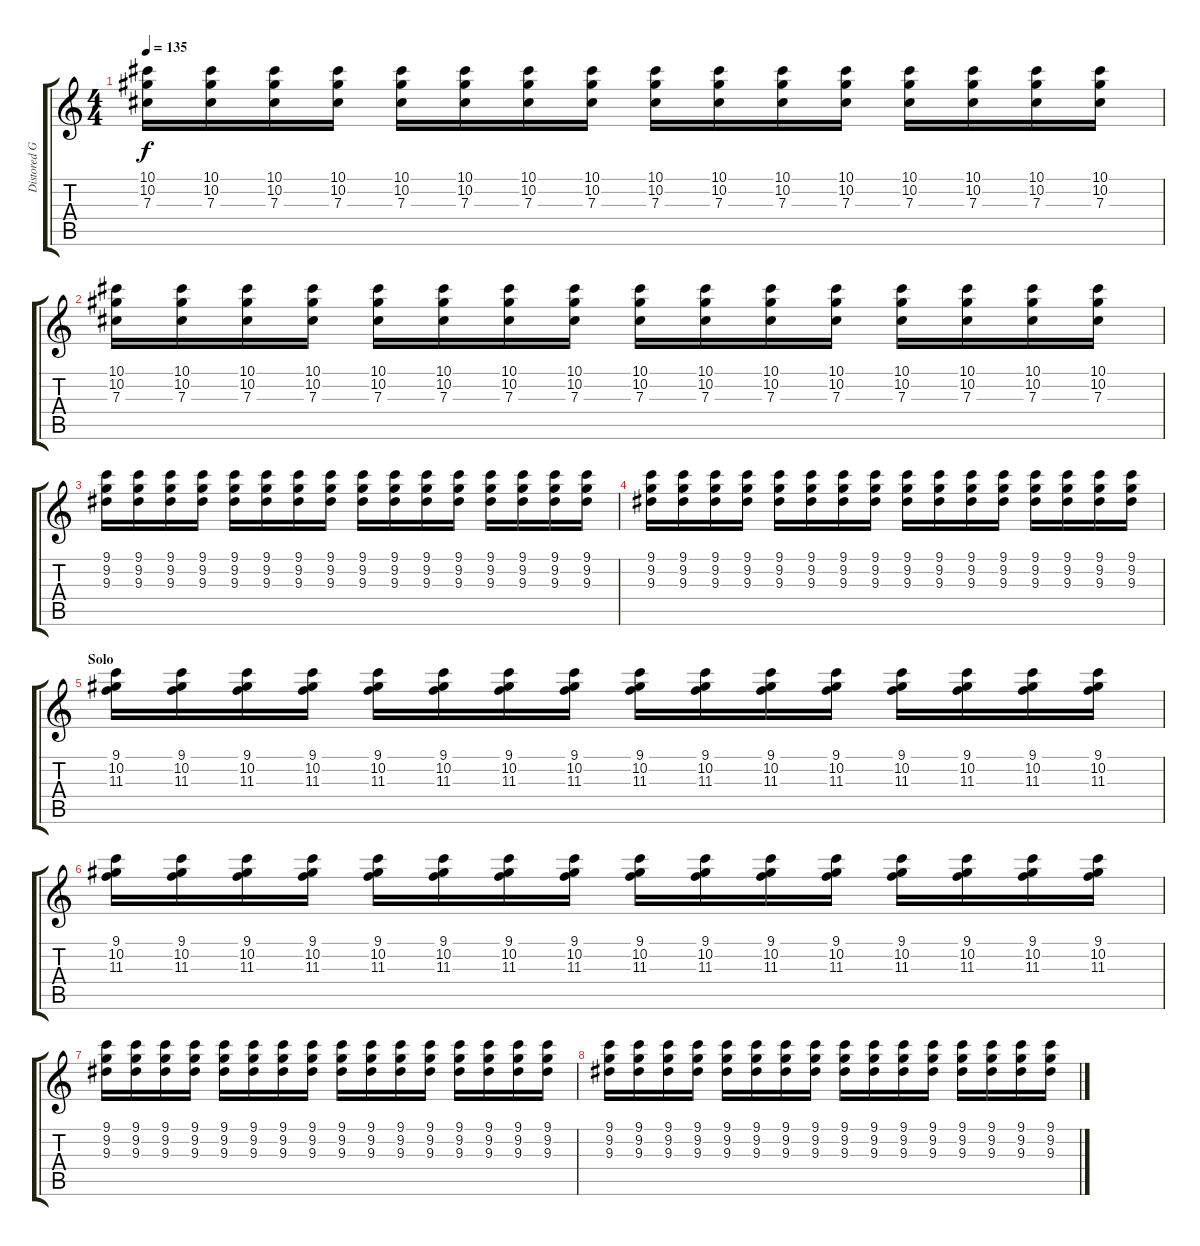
\track ("Distored Guitar 2" "Distored G") {instrument distortionguitar}
\staff {score tabs}
\tuning (Eb4 Bb3 Gb3 Db3 Ab2 Db2) {hide}
\ts (4 4)
\tempo 135
\clef g2
\ks c
(10.1 10.2 7.3).16{dy f} (10.1 10.2 7.3).16 (10.1 10.2 7.3).16 (10.1 10.2 7.3).16 (10.1 10.2 7.3).16 (10.1 10.2 7.3).16 (10.1 10.2 7.3).16 (10.1 10.2 7.3).16 (10.1 10.2 7.3).16 (10.1 10.2 7.3).16 (10.1 10.2 7.3).16 (10.1 10.2 7.3).16 (10.1 10.2 7.3).16 (10.1 10.2 7.3).16 (10.1 10.2 7.3).16 (10.1 10.2 7.3).16 |
(10.1 10.2 7.3).16 (10.1 10.2 7.3).16 (10.1 10.2 7.3).16 (10.1 10.2 7.3).16 (10.1 10.2 7.3).16 (10.1 10.2 7.3).16 (10.1 10.2 7.3).16 (10.1 10.2 7.3).16 (10.1 10.2 7.3).16 (10.1 10.2 7.3).16 (10.1 10.2 7.3).16 (10.1 10.2 7.3).16 (10.1 10.2 7.3).16 (10.1 10.2 7.3).16 (10.1 10.2 7.3).16 (10.1 10.2 7.3).16 |
(9.1 9.2 9.3).16 (9.1 9.2 9.3).16 (9.1 9.2 9.3).16 (9.1 9.2 9.3).16 (9.1 9.2 9.3).16 (9.1 9.2 9.3).16 (9.1 9.2 9.3).16 (9.1 9.2 9.3).16 (9.1 9.2 9.3).16 (9.1 9.2 9.3).16 (9.1 9.2 9.3).16 (9.1 9.2 9.3).16 (9.1 9.2 9.3).16 (9.1 9.2 9.3).16 (9.1 9.2 9.3).16 (9.1 9.2 9.3).16 |
(9.1 9.2 9.3).16 (9.1 9.2 9.3).16 (9.1 9.2 9.3).16 (9.1 9.2 9.3).16 (9.1 9.2 9.3).16 (9.1 9.2 9.3).16 (9.1 9.2 9.3).16 (9.1 9.2 9.3).16 (9.1 9.2 9.3).16 (9.1 9.2 9.3).16 (9.1 9.2 9.3).16 (9.1 9.2 9.3).16 (9.1 9.2 9.3).16 (9.1 9.2 9.3).16 (9.1 9.2 9.3).16 (9.1 9.2 9.3).16 |
\section ("" "Solo")
(9.1 10.2 11.3).16 (9.1 10.2 11.3).16 (9.1 10.2 11.3).16 (9.1 10.2 11.3).16 (9.1 10.2 11.3).16 (9.1 10.2 11.3).16 (9.1 10.2 11.3).16 (9.1 10.2 11.3).16 (9.1 10.2 11.3).16 (9.1 10.2 11.3).16 (9.1 10.2 11.3).16 (9.1 10.2 11.3).16 (9.1 10.2 11.3).16 (9.1 10.2 11.3).16 (9.1 10.2 11.3).16 (9.1 10.2 11.3).16 |
(9.1 10.2 11.3).16 (9.1 10.2 11.3).16 (9.1 10.2 11.3).16 (9.1 10.2 11.3).16 (9.1 10.2 11.3).16 (9.1 10.2 11.3).16 (9.1 10.2 11.3).16 (9.1 10.2 11.3).16 (9.1 10.2 11.3).16 (9.1 10.2 11.3).16 (9.1 10.2 11.3).16 (9.1 10.2 11.3).16 (9.1 10.2 11.3).16 (9.1 10.2 11.3).16 (9.1 10.2 11.3).16 (9.1 10.2 11.3).16 |
(9.1 9.2 9.3).16 (9.1 9.2 9.3).16 (9.1 9.2 9.3).16 (9.1 9.2 9.3).16 (9.1 9.2 9.3).16 (9.1 9.2 9.3).16 (9.1 9.2 9.3).16 (9.1 9.2 9.3).16 (9.1 9.2 9.3).16 (9.1 9.2 9.3).16 (9.1 9.2 9.3).16 (9.1 9.2 9.3).16 (9.1 9.2 9.3).16 (9.1 9.2 9.3).16 (9.1 9.2 9.3).16 (9.1 9.2 9.3).16 |
(9.1 9.2 9.3).16 (9.1 9.2 9.3).16 (9.1 9.2 9.3).16 (9.1 9.2 9.3).16 (9.1 9.2 9.3).16 (9.1 9.2 9.3).16 (9.1 9.2 9.3).16 (9.1 9.2 9.3).16 (9.1 9.2 9.3).16 (9.1 9.2 9.3).16 (9.1 9.2 9.3).16 (9.1 9.2 9.3).16 (9.1 9.2 9.3).16 (9.1 9.2 9.3).16 (9.1 9.2 9.3).16 (9.1 9.2 9.3).16
